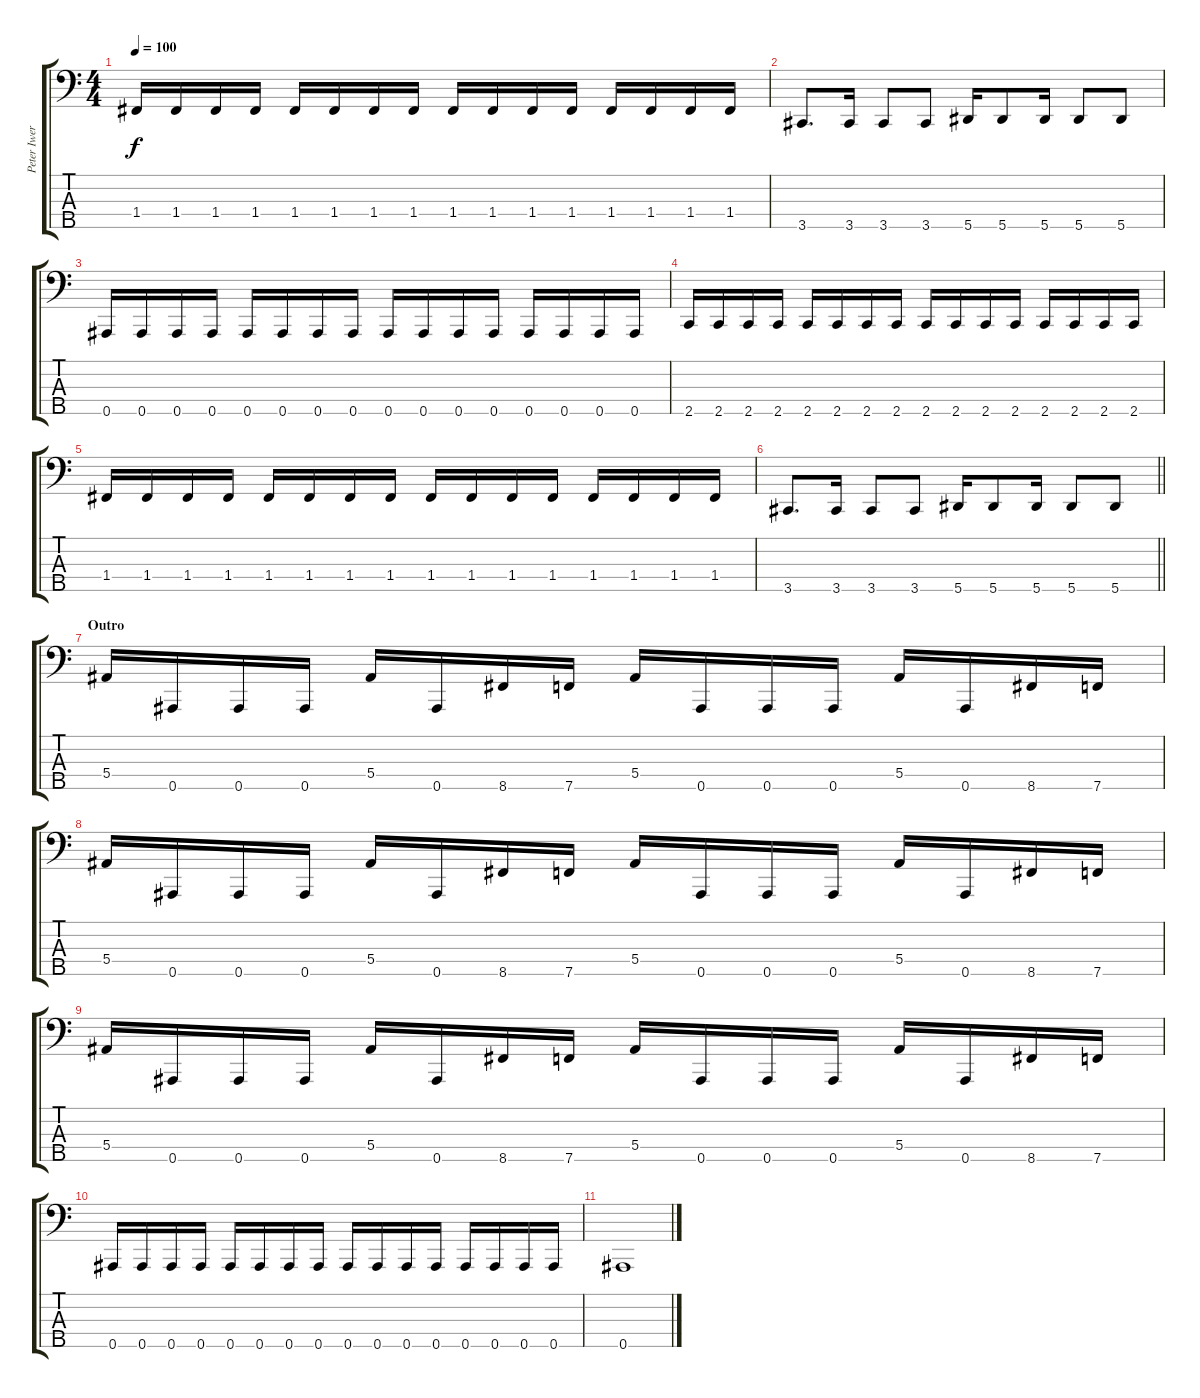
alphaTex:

\track ("Peter Iwers" "Peter Iwer") {instrument electricbassfinger}
\staff {score tabs}
\tuning (G2 Eb2 Bb1 F1 Bb0) {hide}
\ts (4 4)
\tempo 100
\clef f4
\ks c
1.4.16{dy f} 1.4.16 1.4.16 1.4.16 1.4.16 1.4.16 1.4.16 1.4.16 1.4.16 1.4.16 1.4.16 1.4.16 1.4.16 1.4.16 1.4.16 1.4.16 |
3.5.8{d} 3.5.16 3.5.8 3.5.8 5.5.16 5.5.8 5.5.16 5.5.8 5.5.8 |
0.5.16 0.5.16 0.5.16 0.5.16 0.5.16 0.5.16 0.5.16 0.5.16 0.5.16 0.5.16 0.5.16 0.5.16 0.5.16 0.5.16 0.5.16 0.5.16 |
2.5.16 2.5.16 2.5.16 2.5.16 2.5.16 2.5.16 2.5.16 2.5.16 2.5.16 2.5.16 2.5.16 2.5.16 2.5.16 2.5.16 2.5.16 2.5.16 |
1.4.16 1.4.16 1.4.16 1.4.16 1.4.16 1.4.16 1.4.16 1.4.16 1.4.16 1.4.16 1.4.16 1.4.16 1.4.16 1.4.16 1.4.16 1.4.16 |
\barLineRight lightlight
3.5.8{d} 3.5.16 3.5.8 3.5.8 5.5.16 5.5.8 5.5.16 5.5.8 5.5.8 |
\section ("" "Outro")
5.4.16 0.5.16 0.5.16 0.5.16 5.4.16 0.5.16 8.5.16 7.5.16 5.4.16 0.5.16 0.5.16 0.5.16 5.4.16 0.5.16 8.5.16 7.5.16 |
5.4.16 0.5.16 0.5.16 0.5.16 5.4.16 0.5.16 8.5.16 7.5.16 5.4.16 0.5.16 0.5.16 0.5.16 5.4.16 0.5.16 8.5.16 7.5.16 |
5.4.16 0.5.16 0.5.16 0.5.16 5.4.16 0.5.16 8.5.16 7.5.16 5.4.16 0.5.16 0.5.16 0.5.16 5.4.16 0.5.16 8.5.16 7.5.16 |
0.5.16 0.5.16 0.5.16 0.5.16 0.5.16 0.5.16 0.5.16 0.5.16 0.5.16 0.5.16 0.5.16 0.5.16 0.5.16 0.5.16 0.5.16 0.5.16 |
0.5.1
